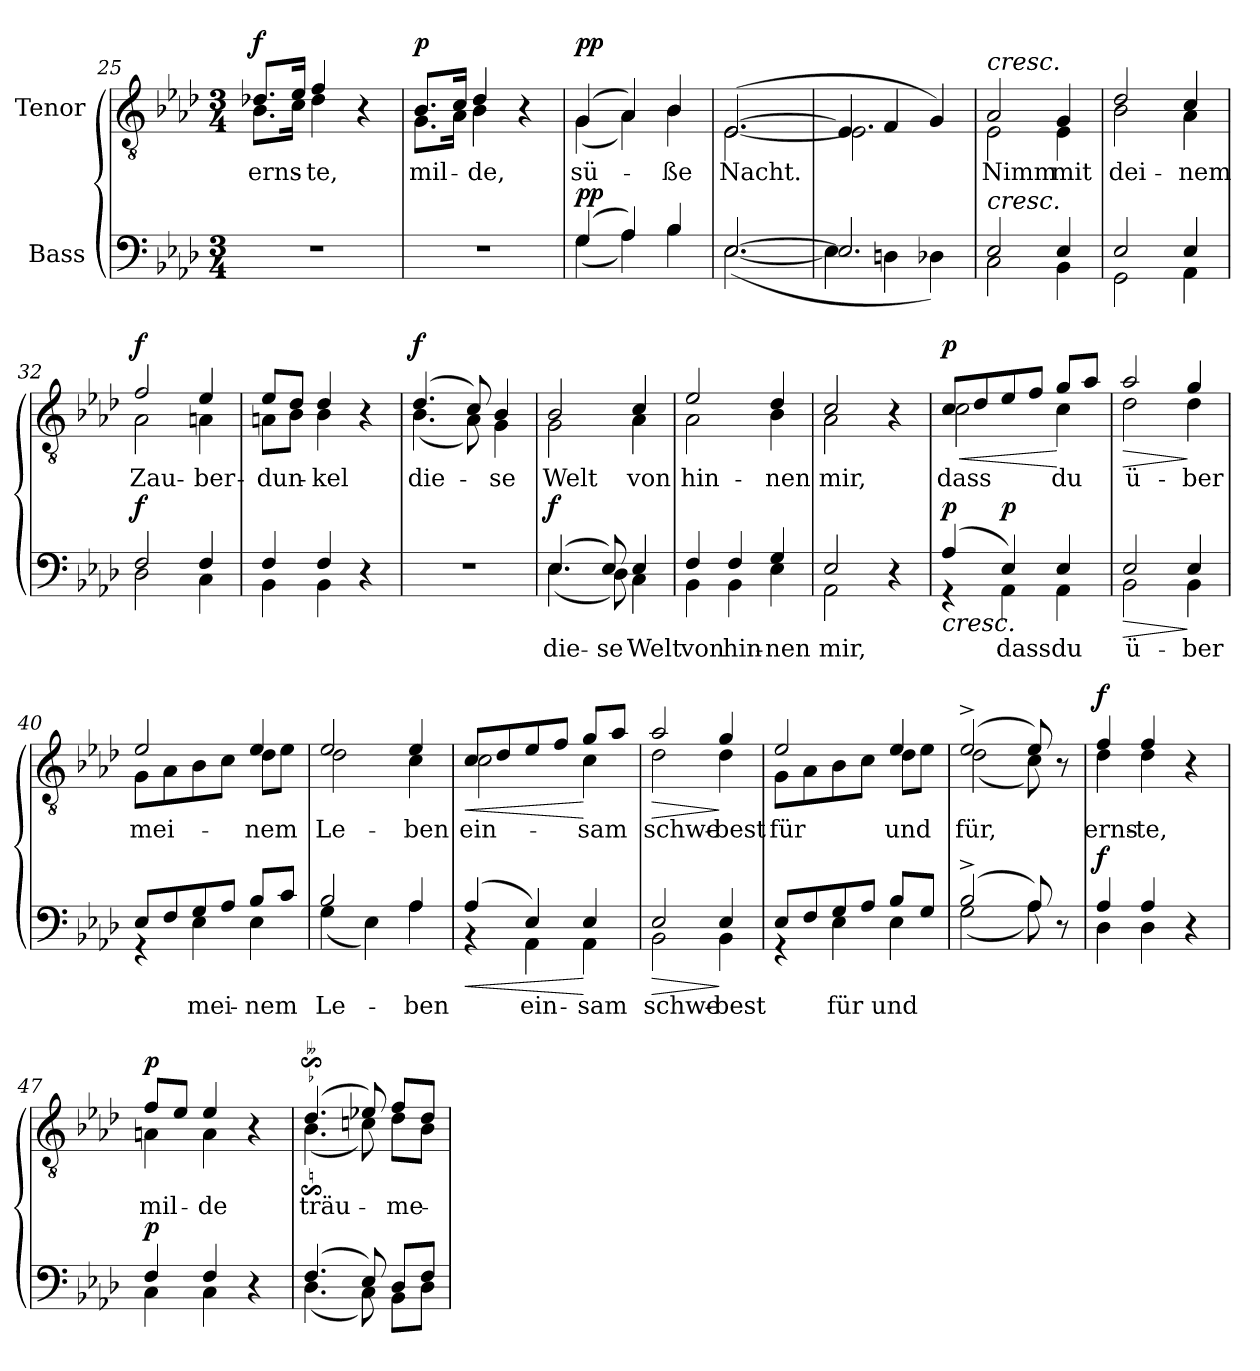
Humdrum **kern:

**kern	**text	**dynam	**kern	**text	**dynam
*part2	*part2	*part2	*part1	*part1	*part1
*staff2	*staff2	*staff2	*staff1	*staff1	*staff1
*I"Bass	*	*	*I"Tenor	*	*
!!LO:LB:g=z
*clefF4	*	*	*clefGv2	*	*
*k[b-e-a-d-]	*	*	*k[b-e-a-d-]	*	*
*M3/4	*	*	*M3/4	*	*
=25	=25	=25	=25	=25	=25
!	!	!	!	!LO:LY:b	!LO:DY:a
*	*	*	*^	*	*
2.r	.	.	8.d-X/L	8.B-\L	erns-	f
.	.	.	16e-/Jk	16c\Jk	.	.
!	!	!	!	!	!LO:LY:b	!
.	.	.	4f/	4d-\	-te,	.
.	.	.	4r	4ryy	.	.
=26	=26	=26	=26	=26	=26	=26
!	!	!	!	!	!LO:LY:b	!LO:DY:a
2.r	.	.	8.B-/L	8.G\L	mil-	p
.	.	.	16c/Jk	16A-\Jk	.	.
!	!	!	!	!	!LO:LY:b	!
.	.	.	4d-/	4B-\	-de,	.
.	.	.	4r	4ryy	.	.
=27	=27	=27	=27	=27	=27	=27
*^	*	*	*	*	*	*
!	!	!	!LO:DY:a	!	!	!LO:LY:b	!LO:DY:a
(4G/	(4G\	.	pp	(4G/	(4G\	sü-	pp
4A-/)	4A-\)	.	.	4A-/)	4A-\)	.	.
!	!	!	!	!	!	!LO:LY:b	!
4B-/	4B-\	.	.	4B-/	4B-\	-ße	.
=28	=28	=28	=28	=28	=28	=28	=28
!	!	!	!	!	!	!LO:LY:b	!
[2.E-/	([2.E-\	.	.	([2.E-/	[2.E-\	Nacht.	.
=29	=29	=29	=29	=29	=29	=29	=29
2.E-/]	4E-\]	.	.	4E-/]	2.E-\]	.	.
.	4Dn\	.	.	4F/	.	.	.
.	4D-X\)	.	.	4G/)	.	.	.
=30	=30	=30	=30	=30	=30	=30	=30
!	!	!	!	!LO:TX:a:i:t=cresc.	!	!	!
!LO:TX:a:i:t=cresc.	!	!	!	!	!	!	!
!	!	!	!	!	!	!LO:LY:b	!
2E-/	2C\	.	.	2A-/	2E-\	Nimm	.
!	!	!	!	!	!	!LO:LY:b	!
4E-/	4BB-\	.	.	4G/	4E-\	mit	.
=31	=31	=31	=31	=31	=31	=31	=31
!	!	!	!	!	!	!LO:LY:b	!
2E-/	2GG\	.	.	2d-/	2B-\	dei-	.
!	!	!	!	!	!	!LO:LY:b	!
4E-/	4AA-\	.	.	4c/	4A-\	-nem	.
!!LO:PB:g=z	!!
=32	=32	=32	=32	=32	=32	=32	=32
!	!	!	!LO:DY:a	!	!	!LO:LY:b	!LO:DY:a
2F/	2D-\	.	f	2f/	2A-\	Zau-	f
!	!	!	!	!	!	!LO:LY:b	!
4F/	4C\	.	.	4e-/	4An\	-ber-	.
=33	=33	=33	=33	=33	=33	=33	=33
!	!	!	!	!	!	!LO:LY:b	!
4F/	4BB-\	.	.	8e-/L	8An\L	-dun-	.
.	.	.	.	8d-/J	8B-\J	.	.
!	!	!	!	!	!	!LO:LY:b	!
4F/	4BB-\	.	.	4d-/	4B-\	-kel	.
4r	4ryy	.	.	4r	4ryy	.	.
=34	=34	=34	=34	=34	=34	=34	=34
!	!	!	!	!	!	!LO:LY:b	!LO:DY:a
*v	*v	*	*	*	*	*	*
2.r	.	.	(4.d-/	(4.B-\	die-	f
.	.	.	8c/)	8A-\)	.	.
!	!	!	!	!	!LO:LY:b	!
.	.	.	4B-/	4G\	-se	.
=35	=35	=35	=35	=35	=35	=35
!	!LO:LY:b	!LO:DY:a	!	!	!LO:LY:b	!
*^	*	*	*	*	*	*
(4.E-/	(4.E-\	die-	f	2B-/	2G\	Welt	.
!	!	!LO:LY:b	!	!	!	!	!
8E-/)	8D-\)	-se	.	.	.	.	.
!	!	!LO:LY:b	!	!	!	!LO:LY:b	!
4E-/	4C\	Welt	.	4c/	4A-\	von	.
=36	=36	=36	=36	=36	=36	=36	=36
!	!	!LO:LY:b	!	!	!	!LO:LY:b	!
4F/	4BB-\	von	.	2e-/	2A-\	hin-	.
!	!	!LO:LY:b	!	!	!	!	!
4F/	4BB-\	hin-	.	.	.	.	.
!	!	!LO:LY:b	!	!	!	!LO:LY:b	!
4G/	4E-\	-nen	.	4d-/	4B-\	-nen	.
=37	=37	=37	=37	=37	=37	=37	=37
!	!	!LO:LY:b	!	!	!	!LO:LY:b	!
2E-/	2AA-\	mir,	.	2c/	2A-\	mir,	.
4r	4ryy	.	.	4r	4ryy	.	.
!!LO:LB:g=z	!!
=38	=38	=38	=38	=38	=38	=38	=38
!	!	!	!LO:HP:b	!	!	!LO:LY:b	!LO:HP:b
!	!	!	!LO:DY:n=1:a	!	!	!	!LO:DY:n=1:a
(4A-/	4r	.	< p	8c/L	2c\	dass	< p
.	.	.	.	8d-/	.	.	.
!	!	!LO:LY:b	!LO:DY:n=2:b	!	!	!	!
4E-/)	4AA-\	dass	p	8e-/	.	.	.
.	.	.	.	8f/J	.	.	.
!	!	!LO:LY:b	!	!	!	!LO:LY:b	!
4E-/	4AA-\	du	[	8g/L	4c\	du	[
.	.	.	.	8a-/J	.	.	.
=39	=39	=39	=39	=39	=39	=39	=39
!	!	!LO:LY:b	!LO:HP:b	!	!	!LO:LY:b	!LO:HP:b
2E-/	2BB-\	ü-	>	2a-/	2d-\	ü-	>
!	!	!LO:LY:b	!	!	!	!LO:LY:b	!
4E-/	4BB-\	-ber	]	4g/	4d-\	-ber	]
=40	=40	=40	=40	=40	=40	=40	=40
!	!	!	!	!	!	!LO:LY:b	!
8E-/L	4r	.	.	2e-/	8G\L	mei-	.
8F/	.	.	.	.	8A-\	.	.
!	!	!LO:LY:b	!	!	!	!	!
8G/	4E-\	mei-	.	.	8B-\	.	.
8A-/J	.	.	.	.	8c\J	.	.
!	!	!LO:LY:b	!	!	!	!LO:LY:b	!
8B-/L	4E-\	-nem	.	4e-/	8d-\L	-nem	.
8c/J	.	.	.	.	8e-\J	.	.
=41	=41	=41	=41	=41	=41	=41	=41
!	!	!LO:LY:b	!	!	!	!LO:LY:b	!
2B-/	(4G\	Le-	.	2e-/	2d-\	Le-	.
.	4E-\)	.	.	.	.	.	.
!	!	!LO:LY:b	!	!	!	!LO:LY:b	!
4A-/	4A-\	-ben	.	4e-/	4c\	-ben	.
=42	=42	=42	=42	=42	=42	=42	=42
!	!	!	!LO:HP:b	!	!	!LO:LY:b	!LO:HP:b
(4A-/	4r	.	<	8c/L	2c\	ein-	<
.	.	.	.	8d-/	.	.	.
!	!	!LO:LY:b	!	!	!	!	!
4E-/)	4AA-\	ein-	.	8e-/	.	.	.
.	.	.	.	8f/J	.	.	.
!	!	!LO:LY:b	!	!	!	!LO:LY:b	!
4E-/	4AA-\	-sam	[	8g/L	4c\	-sam	[
.	.	.	.	8a-/J	.	.	.
=43	=43	=43	=43	=43	=43	=43	=43
!	!	!LO:LY:b	!LO:HP:b	!	!	!LO:LY:b	!LO:HP:b
2E-/	2BB-\	schwe-	>	2a-/	2d-\	schwe-	>
!	!	!LO:LY:b	!	!	!	!LO:LY:b	!
4E-/	4BB-\	-best	]	4g/	4d-\	-best	]
!!LO:LB:g=z	!!
=44	=44	=44	=44	=44	=44	=44	=44
!	!	!	!	!	!	!LO:LY:b	!
8E-/L	4r	.	.	2e-/	8G\L	für	.
8F/	.	.	.	.	8A-\	.	.
!	!	!LO:LY:b	!	!	!	!	!
8G/	4E-\	für	.	.	8B-\	.	.
8A-/J	.	.	.	.	8c\J	.	.
!	!	!LO:LY:b	!	!	!	!LO:LY:b	!
8B-/L	4E-\	und	.	4e-/	8d-\L	und	.
8G/J	.	.	.	.	8e-\J	.	.
=45	=45	=45	=45	=45	=45	=45	=45
!	!	!	!	!	!	!LO:LY:b	!
(2B-^/	(2G\	.	.	(2e-^/	(2d-\	für,	.
8A-/)	8A-\)	.	.	8e-/)	8c\)	.	.
8r	8ryy	.	.	8r	8ryy	.	.
=46	=46	=46	=46	=46	=46	=46	=46
!	!	!	!LO:DY:a	!	!	!LO:LY:b	!LO:DY:a
4A-/	4D-\	.	f	4f/	4d-\	erns-	f
!	!	!	!	!	!	!LO:LY:b	!
4A-/	4D-\	.	.	4f/	4d-\	-te,	.
4r	4ryy	.	.	4r	4ryy	.	.
=47	=47	=47	=47	=47	=47	=47	=47
!	!	!	!LO:DY:a	!	!	!LO:LY:b	!LO:DY:a
4F/	4C\	.	p	8f/L	4An\	mil-	p
.	.	.	.	8e-/J	.	.	.
!	!	!	!	!	!	!LO:LY:b	!
4F/	4C\	.	.	4e-/	4A\	-de	.
4r	4ryy	.	.	4r	4ryy	.	.
=48	=48	=48	=48	=48	=48	=48	=48
!	!	!	!	!	!	!LO:LY:b	!
(4.F/	(4.D-\	.	.	(4.d-s$Ss/	(4.B-s$SS\	träu-	.
8E-/)	8C\)	.	.	8e-/)	8c\)	.	.
!	!	!	!	!	!	!LO:LY:b	!
8D-/L	8BB-\L	.	.	8f/L	8d-\L	-me-	.
8F/J	8D-\J	.	.	8d-/J	8B-\J	.	.
*v	*v	*	*	*	*	*	*
*	*	*	*v	*v	*	*
=	=	=	=	=	=
*-	*-	*-	*-	*-	*-
